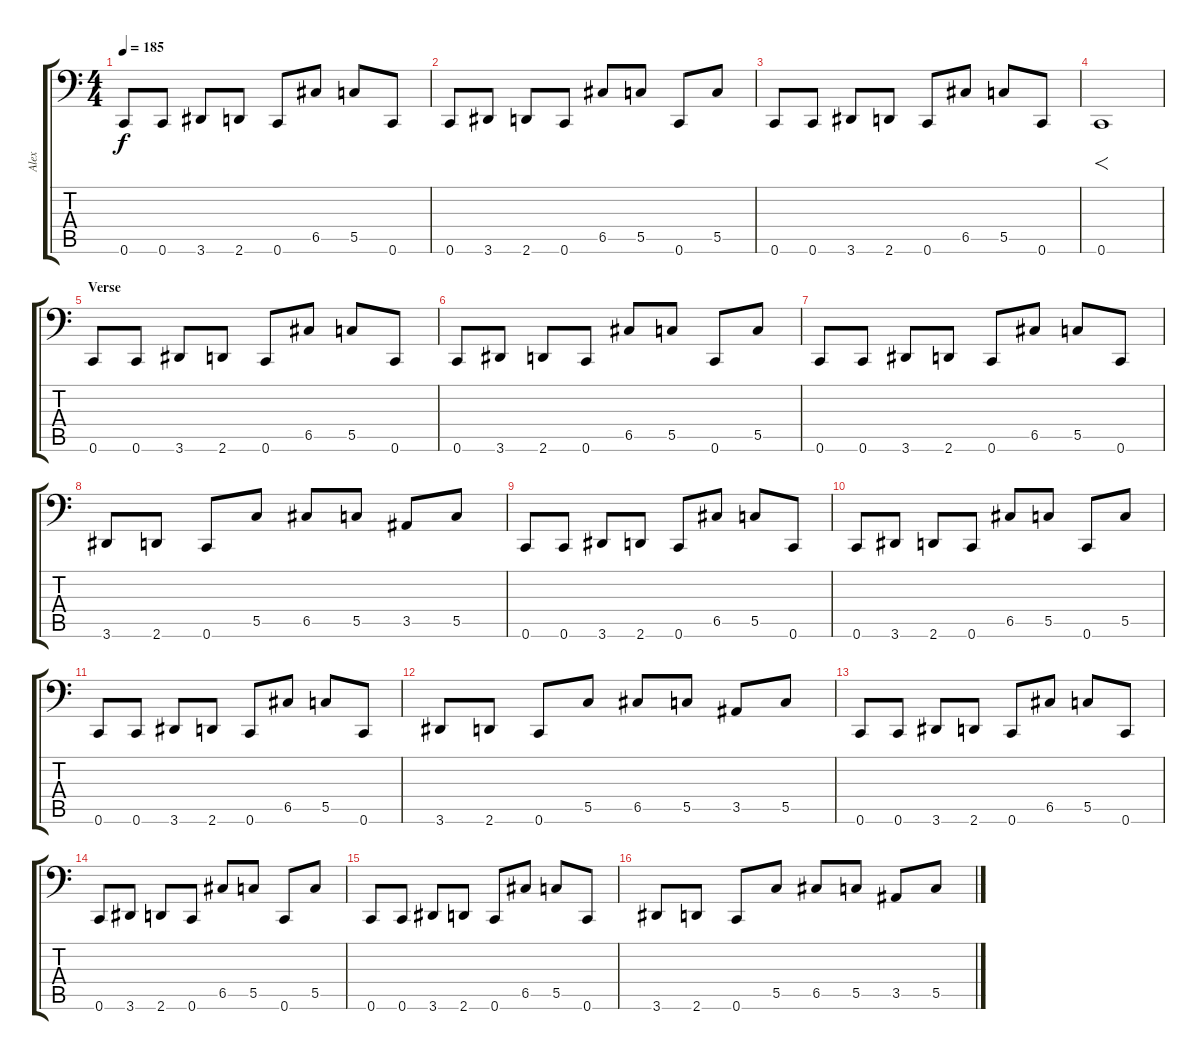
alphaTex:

\track ("Alex" "Alex") {instrument slapbass1}
\staff {score tabs}
\tuning (D3 A2 F2 C2 G1 C1) {hide}
\ts (4 4)
\tempo 185
\clef f4
\ks c
0.6.8{dy f} 0.6.8 3.6.8 2.6.8 0.6.8 6.5.8 5.5.8 0.6.8 |
0.6.8 3.6.8 2.6.8 0.6.8 6.5.8 5.5.8 0.6.8 5.5.8 |
0.6.8 0.6.8 3.6.8 2.6.8 0.6.8 6.5.8 5.5.8 0.6.8 |
0.6.1{f} |
\section ("" "Verse")
0.6.8 0.6.8 3.6.8 2.6.8 0.6.8 6.5.8 5.5.8 0.6.8 |
0.6.8 3.6.8 2.6.8 0.6.8 6.5.8 5.5.8 0.6.8 5.5.8 |
0.6.8 0.6.8 3.6.8 2.6.8 0.6.8 6.5.8 5.5.8 0.6.8 |
3.6.8 2.6.8 0.6.8 5.5.8 6.5.8 5.5.8 3.5.8 5.5.8 |
0.6.8 0.6.8 3.6.8 2.6.8 0.6.8 6.5.8 5.5.8 0.6.8 |
0.6.8 3.6.8 2.6.8 0.6.8 6.5.8 5.5.8 0.6.8 5.5.8 |
0.6.8 0.6.8 3.6.8 2.6.8 0.6.8 6.5.8 5.5.8 0.6.8 |
3.6.8 2.6.8 0.6.8 5.5.8 6.5.8 5.5.8 3.5.8 5.5.8 |
0.6.8 0.6.8 3.6.8 2.6.8 0.6.8 6.5.8 5.5.8 0.6.8 |
0.6.8 3.6.8 2.6.8 0.6.8 6.5.8 5.5.8 0.6.8 5.5.8 |
0.6.8 0.6.8 3.6.8 2.6.8 0.6.8 6.5.8 5.5.8 0.6.8 |
3.6.8 2.6.8 0.6.8 5.5.8 6.5.8 5.5.8 3.5.8 5.5.8
